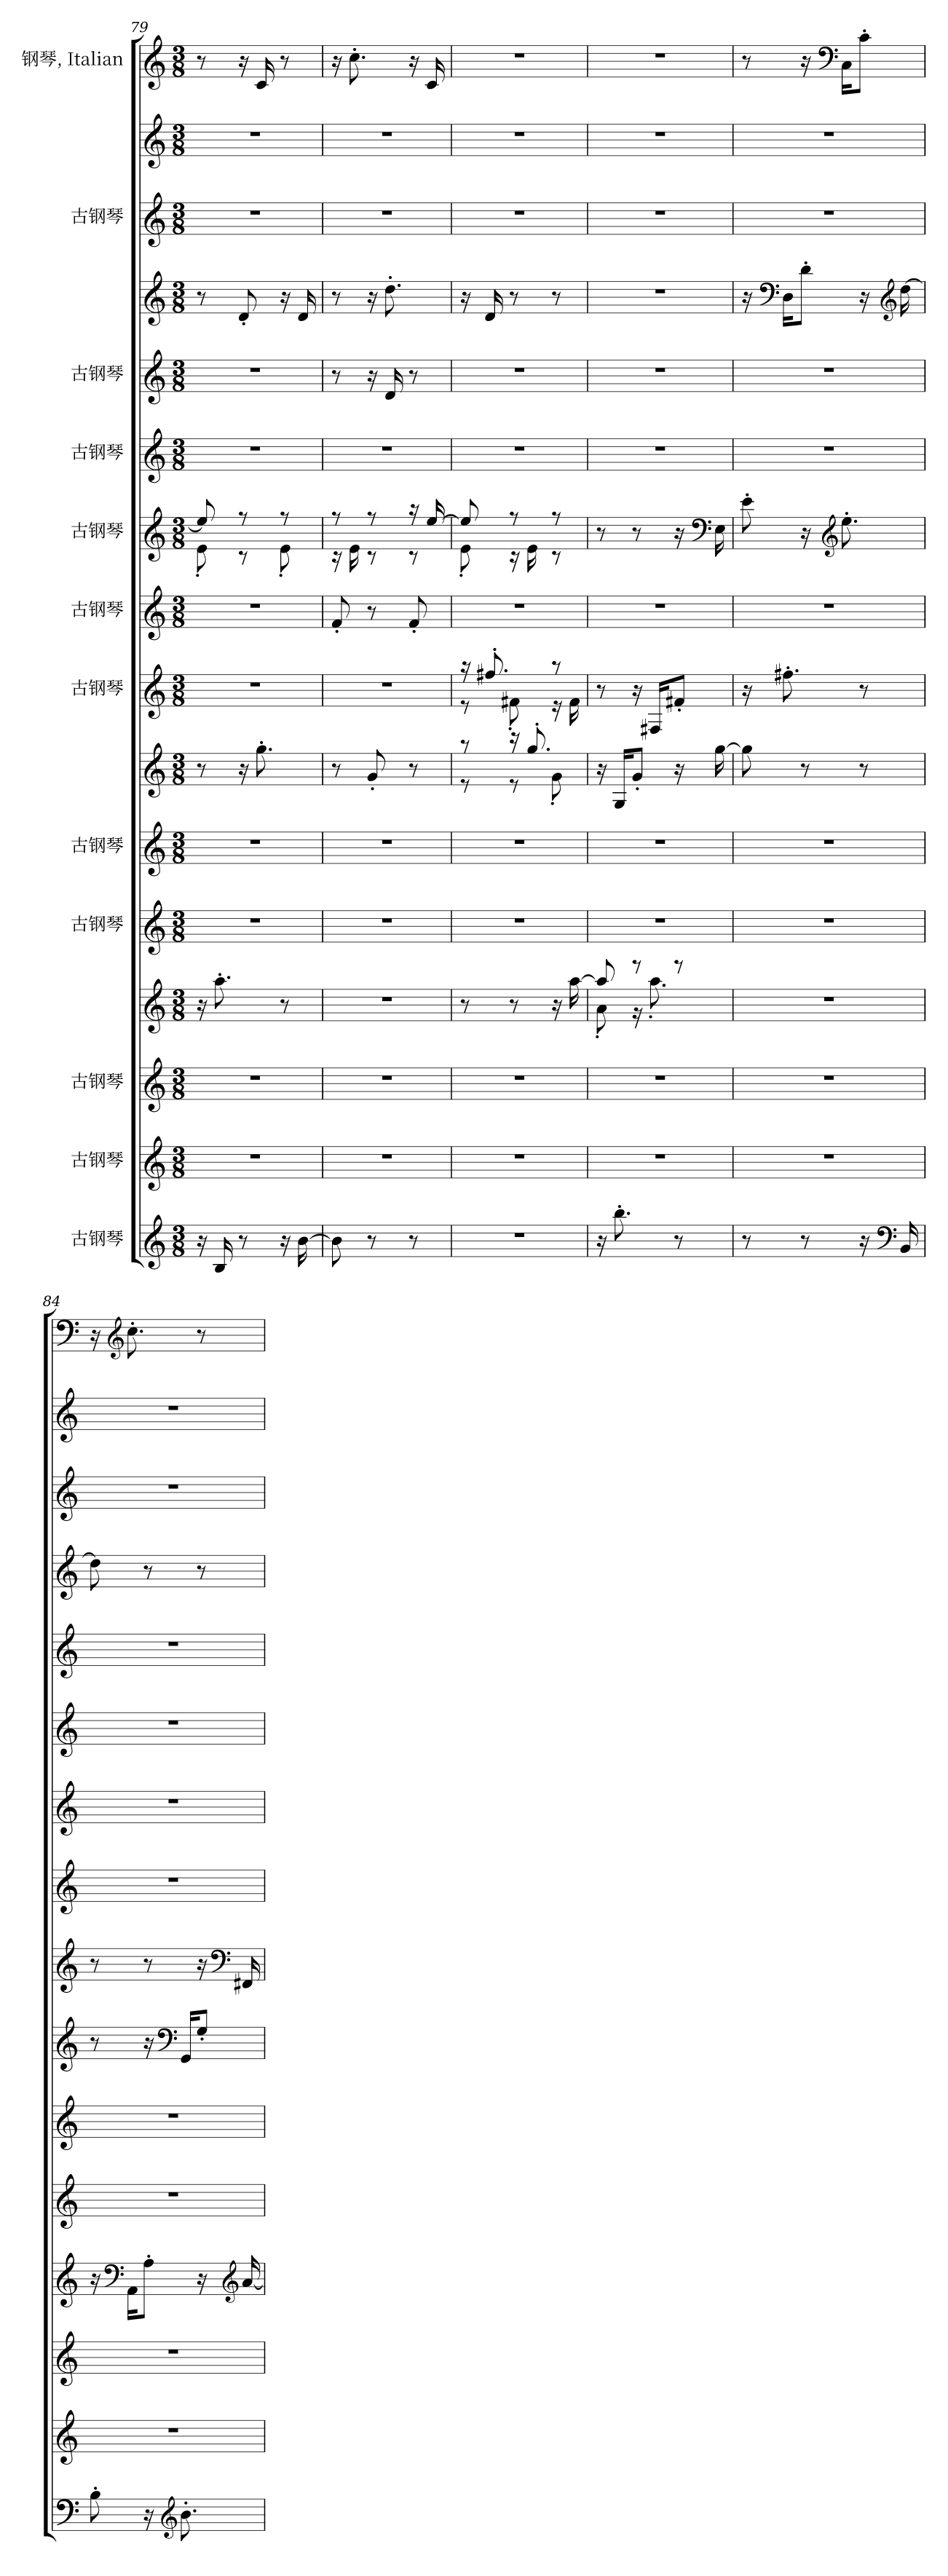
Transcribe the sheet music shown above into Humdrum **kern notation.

**kern	**kern	**kern	**kern	**kern	**kern	**kern	**kern	**kern	**kern	**kern	**kern	**kern	**kern	**kern	**kern
*part12	*part11	*part10	*part10	*part9	*part8	*part8	*part7	*part6	*part5	*part4	*part3	*part3	*part2	*part2	*part1
*staff16	*staff15	*staff14	*staff13	*staff12	*staff11	*staff10	*staff9	*staff8	*staff7	*staff6	*staff5	*staff4	*staff3	*staff2	*staff1
*I"古钢琴	*I"古钢琴	*I"古钢琴	*	*I"古钢琴	*I"古钢琴	*	*I"古钢琴	*I"古钢琴	*I"古钢琴	*I"古钢琴	*I"古钢琴	*	*I"古钢琴	*	*I"钢琴, Italian
*clefG2	*clefG2	*clefG2	*clefG2	*clefG2	*clefG2	*clefG2	*clefG2	*clefG2	*clefG2	*clefG2	*clefG2	*clefG2	*clefG2	*clefG2	*clefG2
*k[]	*k[]	*k[]	*k[]	*k[]	*k[]	*k[]	*k[]	*k[]	*k[]	*k[]	*k[]	*k[]	*k[]	*k[]	*k[]
*M3/8	*M3/8	*M3/8	*M3/8	*M3/8	*M3/8	*M3/8	*M3/8	*M3/8	*M3/8	*M3/8	*M3/8	*M3/8	*M3/8	*M3/8	*M3/8
=79	=79	=79	=79	=79	=79	=79	=79	=79	=79	=79	=79	=79	=79	=79	=79
*	*	*	*	*	*	*	*	*	*^	*	*	*	*	*	*
16r	4.r	4.r	16r	4.r	4.r	8r	4.r	4.r	8ee/]	8e'\	4.r	4.r	8r	4.r	4.r	8r
16B/	.	.	8.aa'\	.	.	.	.	.	.	.	.	.	.	.	.	.
8r	.	.	.	.	.	16r	.	.	8r	8r	.	.	8d'/	.	.	16r
.	.	.	.	.	.	8.gg'\	.	.	.	.	.	.	.	.	.	16c/
16r	.	.	8r	.	.	.	.	.	8r	8e'\	.	.	16r	.	.	8r
[16b\	.	.	.	.	.	.	.	.	.	.	.	.	16d/	.	.	.
=80	=80	=80	=80	=80	=80	=80	=80	=80	=80	=80	=80	=80	=80	=80	=80	=80
8b\]	4.r	4.r	4.r	4.r	4.r	8r	4.r	8f'/	8r	16r	4.r	8r	8r	4.r	4.r	16r
.	.	.	.	.	.	.	.	.	.	16e\	.	.	.	.	.	8.cc'\
8r	.	.	.	.	.	8g'/	.	8r	8r	8r	.	16r	16r	.	.	.
.	.	.	.	.	.	.	.	.	.	.	.	16d/	8.dd'\	.	.	.
8r	.	.	.	.	.	8r	.	8f'/	16r	8r	.	8r	.	.	.	16r
.	.	.	.	.	.	.	.	.	[16ee/	.	.	.	.	.	.	16c/
!!LO:PB:g=z
=81	=81	=81	=81	=81	=81	=81	=81	=81	=81	=81	=81	=81	=81	=81	=81	=81
*	*	*	*	*	*	*^	*^	*	*	*	*	*	*	*	*	*
4.r	4.r	4.r	8r	4.r	4.r	8r	8r	16r	8r	4.r	8ee/]	8e'\	4.r	4.r	16r	4.r	4.r	4.r
.	.	.	.	.	.	.	.	8.ff#X'/	.	.	.	.	.	.	16d/	.	.	.
.	.	.	8r	.	.	16r	8r	.	8f#X'\	.	8r	16r	.	.	8r	.	.	.
.	.	.	.	.	.	8.gg'/	.	.	.	.	.	16e\	.	.	.	.	.	.
.	.	.	16r	.	.	.	8g'\	8r	16r	.	8r	8r	.	.	8r	.	.	.
.	.	.	[16aa\	.	.	.	.	.	16f#\	.	.	.	.	.	.	.	.	.
*	*	*	*	*	*	*v	*v	*	*	*	*v	*v	*	*	*	*	*	*
*	*	*	*	*	*	*	*v	*v	*	*	*	*	*	*	*	*
=82	=82	=82	=82	=82	=82	=82	=82	=82	=82	=82	=82	=82	=82	=82	=82
*	*	*	*^	*	*	*	*	*	*	*	*	*	*	*	*
16r	4.r	4.r	8aa/]	8a'\	4.r	4.r	16r	8r	4.r	8r	4.r	4.r	4.r	4.r	4.r	4.r
8.bb'\	.	.	.	.	.	.	16G/KL	.	.	.	.	.	.	.	.	.
.	.	.	8r	16r	.	.	8g'/J	16r	.	8r	.	.	.	.	.	.
.	.	.	.	8.aa'\	.	.	.	16F#X/KL	.	.	.	.	.	.	.	.
8r	.	.	8r	.	.	.	16r	8f#X'/J	.	16r	.	.	.	.	.	.
*	*	*	*	*	*	*	*	*	*	*clefF4	*	*	*	*	*	*
.	.	.	.	.	.	.	[16gg\	.	.	16E\	.	.	.	.	.	.
*	*	*	*v	*v	*	*	*	*	*	*	*	*	*	*	*	*
=83	=83	=83	=83	=83	=83	=83	=83	=83	=83	=83	=83	=83	=83	=83	=83
8r	4.r	4.r	4.r	4.r	4.r	8gg\]	16r	4.r	8e'\	4.r	4.r	16r	4.r	4.r	8r
*	*	*	*	*	*	*	*	*	*	*	*	*clefF4	*	*	*
.	.	.	.	.	.	.	8.ff#X'\	.	.	.	.	16D\KL	.	.	.
8r	.	.	.	.	.	8r	.	.	16r	.	.	8d'\J	.	.	16r
*	*	*	*	*	*	*	*	*	*clefG2	*	*	*	*	*	*clefF4
.	.	.	.	.	.	.	.	.	8.ee'\	.	.	.	.	.	16C\KL
16r	.	.	.	.	.	8r	8r	.	.	.	.	16r	.	.	8c'\J
*clefF4	*	*	*	*	*	*	*	*	*	*	*	*clefG2	*	*	*
16BB/	.	.	.	.	.	.	.	.	.	.	.	[16dd\	.	.	.
!!LO:PB:g=z
=84	=84	=84	=84	=84	=84	=84	=84	=84	=84	=84	=84	=84	=84	=84	=84
8B'\	4.r	4.r	16r	4.r	4.r	8r	8r	4.r	4.r	4.r	4.r	8dd\]	4.r	4.r	16r
*	*	*	*clefF4	*	*	*	*	*	*	*	*	*	*	*	*clefG2
.	.	.	16AA\KL	.	.	.	.	.	.	.	.	.	.	.	8.cc'\
16r	.	.	8A'\J	.	.	16r	8r	.	.	.	.	8r	.	.	.
*clefG2	*	*	*	*	*	*clefF4	*	*	*	*	*	*	*	*	*
8.b'\	.	.	.	.	.	16GG/KL	.	.	.	.	.	.	.	.	.
.	.	.	16r	.	.	8G'/J	16r	.	.	.	.	8r	.	.	8r
*	*	*	*clefG2	*	*	*	*clefF4	*	*	*	*	*	*	*	*
.	.	.	[16a/	.	.	.	16FF#X/	.	.	.	.	.	.	.	.
=	=	=	=	=	=	=	=	=	=	=	=	=	=	=	=
*-	*-	*-	*-	*-	*-	*-	*-	*-	*-	*-	*-	*-	*-	*-	*-
